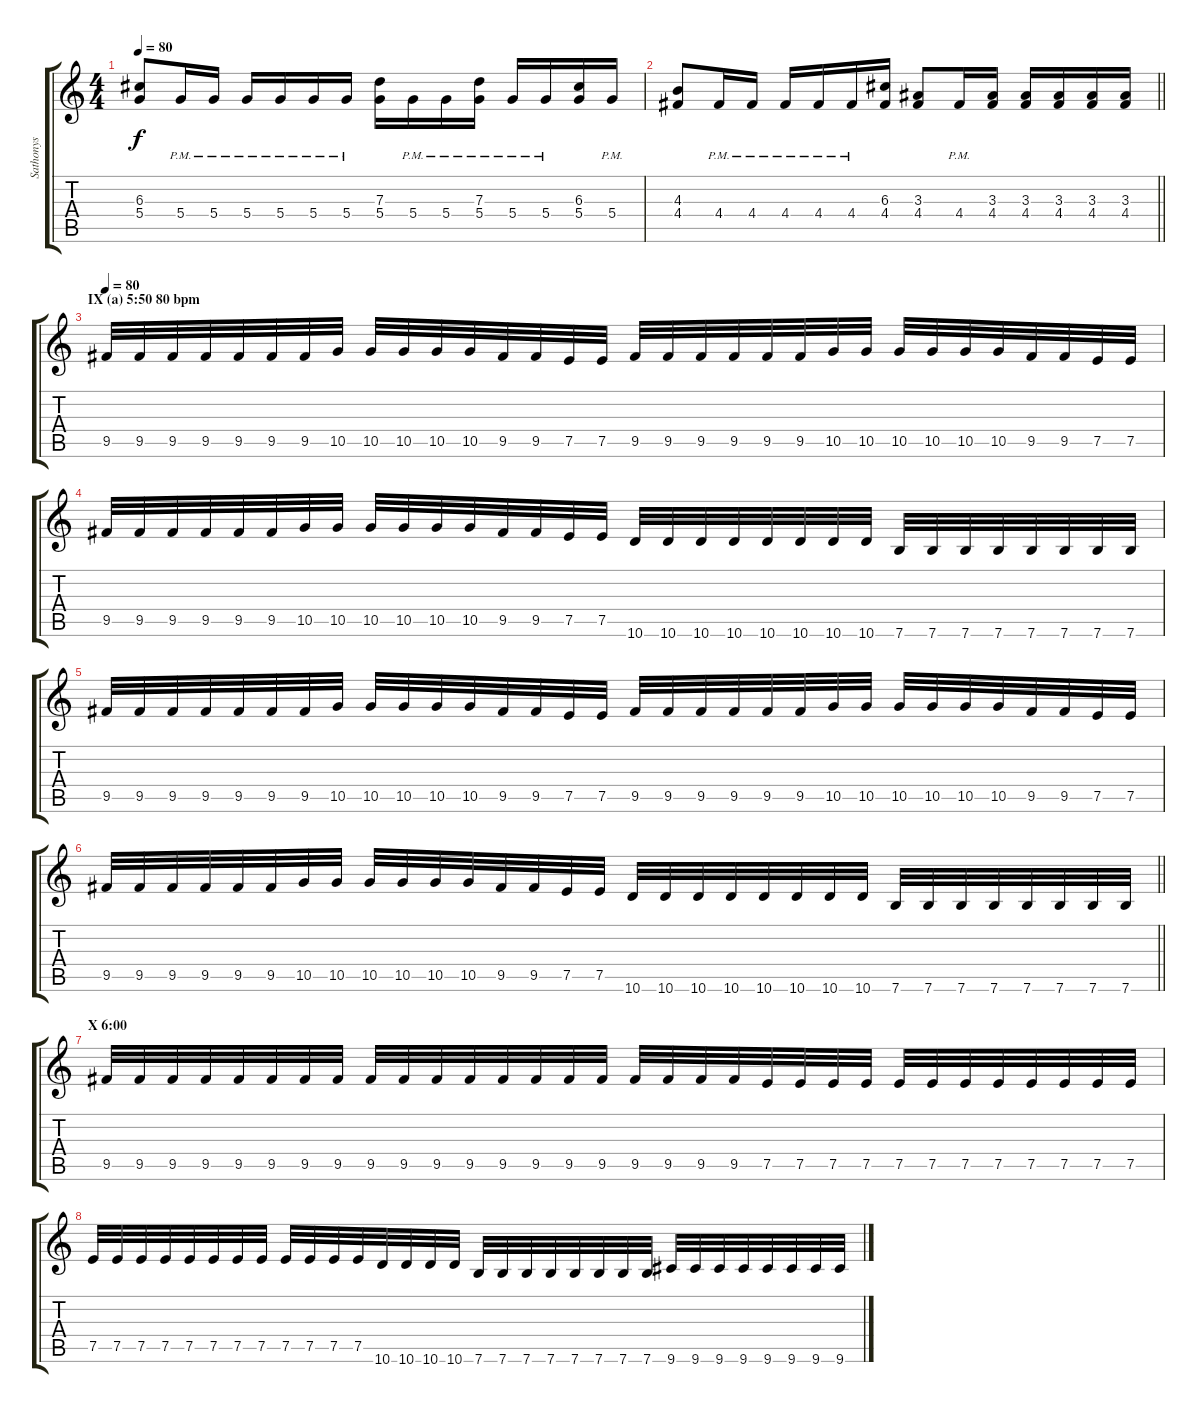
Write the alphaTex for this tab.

\track ("Sathonys" "Sathonys") {instrument distortionguitar}
\staff {score tabs}
\tuning (E4 B3 G3 D3 A2 E2) {hide}
\ts (4 4)
\tempo 80
\clef g2
\ks c
(6.3 5.4).8{dy f} 5.4{pm}.16 5.4{pm}.16 5.4{pm}.16 5.4{pm}.16 5.4{pm}.16 5.4{pm}.16 (7.3 5.4).16 5.4{pm}.16 5.4{pm}.16 (7.3{pm} 5.4{pm}).16 5.4{pm}.16 5.4{pm}.16 (6.3 5.4).16 5.4{pm}.16 |
\barLineRight lightlight
(4.3 4.4).8 4.4{pm}.16 4.4{pm}.16 4.4{pm}.16 4.4{pm}.16 4.4{pm}.16 (6.3 4.4).16 (3.3 4.4).8 4.4{pm}.16 (3.3 4.4).16 (3.3 4.4).16 (3.3 4.4).16 (3.3 4.4).16 (3.3 4.4).16 |
\section ("" "IX (a) 5:50 80 bpm")
\tempo 80
9.5.32 9.5.32 9.5.32 9.5.32 9.5.32 9.5.32 9.5.32 10.5.32 10.5.32 10.5.32 10.5.32 10.5.32 9.5.32 9.5.32 7.5.32 7.5.32 9.5.32 9.5.32 9.5.32 9.5.32 9.5.32 9.5.32 10.5.32 10.5.32 10.5.32 10.5.32 10.5.32 10.5.32 9.5.32 9.5.32 7.5.32 7.5.32 |
9.5.32 9.5.32 9.5.32 9.5.32 9.5.32 9.5.32 10.5.32 10.5.32 10.5.32 10.5.32 10.5.32 10.5.32 9.5.32 9.5.32 7.5.32 7.5.32 10.6.32 10.6.32 10.6.32 10.6.32 10.6.32 10.6.32 10.6.32 10.6.32 7.6.32 7.6.32 7.6.32 7.6.32 7.6.32 7.6.32 7.6.32 7.6.32 |
9.5.32 9.5.32 9.5.32 9.5.32 9.5.32 9.5.32 9.5.32 10.5.32 10.5.32 10.5.32 10.5.32 10.5.32 9.5.32 9.5.32 7.5.32 7.5.32 9.5.32 9.5.32 9.5.32 9.5.32 9.5.32 9.5.32 10.5.32 10.5.32 10.5.32 10.5.32 10.5.32 10.5.32 9.5.32 9.5.32 7.5.32 7.5.32 |
\barLineRight lightlight
9.5.32 9.5.32 9.5.32 9.5.32 9.5.32 9.5.32 10.5.32 10.5.32 10.5.32 10.5.32 10.5.32 10.5.32 9.5.32 9.5.32 7.5.32 7.5.32 10.6.32 10.6.32 10.6.32 10.6.32 10.6.32 10.6.32 10.6.32 10.6.32 7.6.32 7.6.32 7.6.32 7.6.32 7.6.32 7.6.32 7.6.32 7.6.32 |
\section ("" "X 6:00")
9.5.32 9.5.32 9.5.32 9.5.32 9.5.32 9.5.32 9.5.32 9.5.32 9.5.32 9.5.32 9.5.32 9.5.32 9.5.32 9.5.32 9.5.32 9.5.32 9.5.32 9.5.32 9.5.32 9.5.32 7.5.32 7.5.32 7.5.32 7.5.32 7.5.32 7.5.32 7.5.32 7.5.32 7.5.32 7.5.32 7.5.32 7.5.32 |
7.5.32 7.5.32 7.5.32 7.5.32 7.5.32 7.5.32 7.5.32 7.5.32 7.5.32 7.5.32 7.5.32 7.5.32 10.6.32 10.6.32 10.6.32 10.6.32 7.6.32 7.6.32 7.6.32 7.6.32 7.6.32 7.6.32 7.6.32 7.6.32 9.6.32 9.6.32 9.6.32 9.6.32 9.6.32 9.6.32 9.6.32 9.6.32
